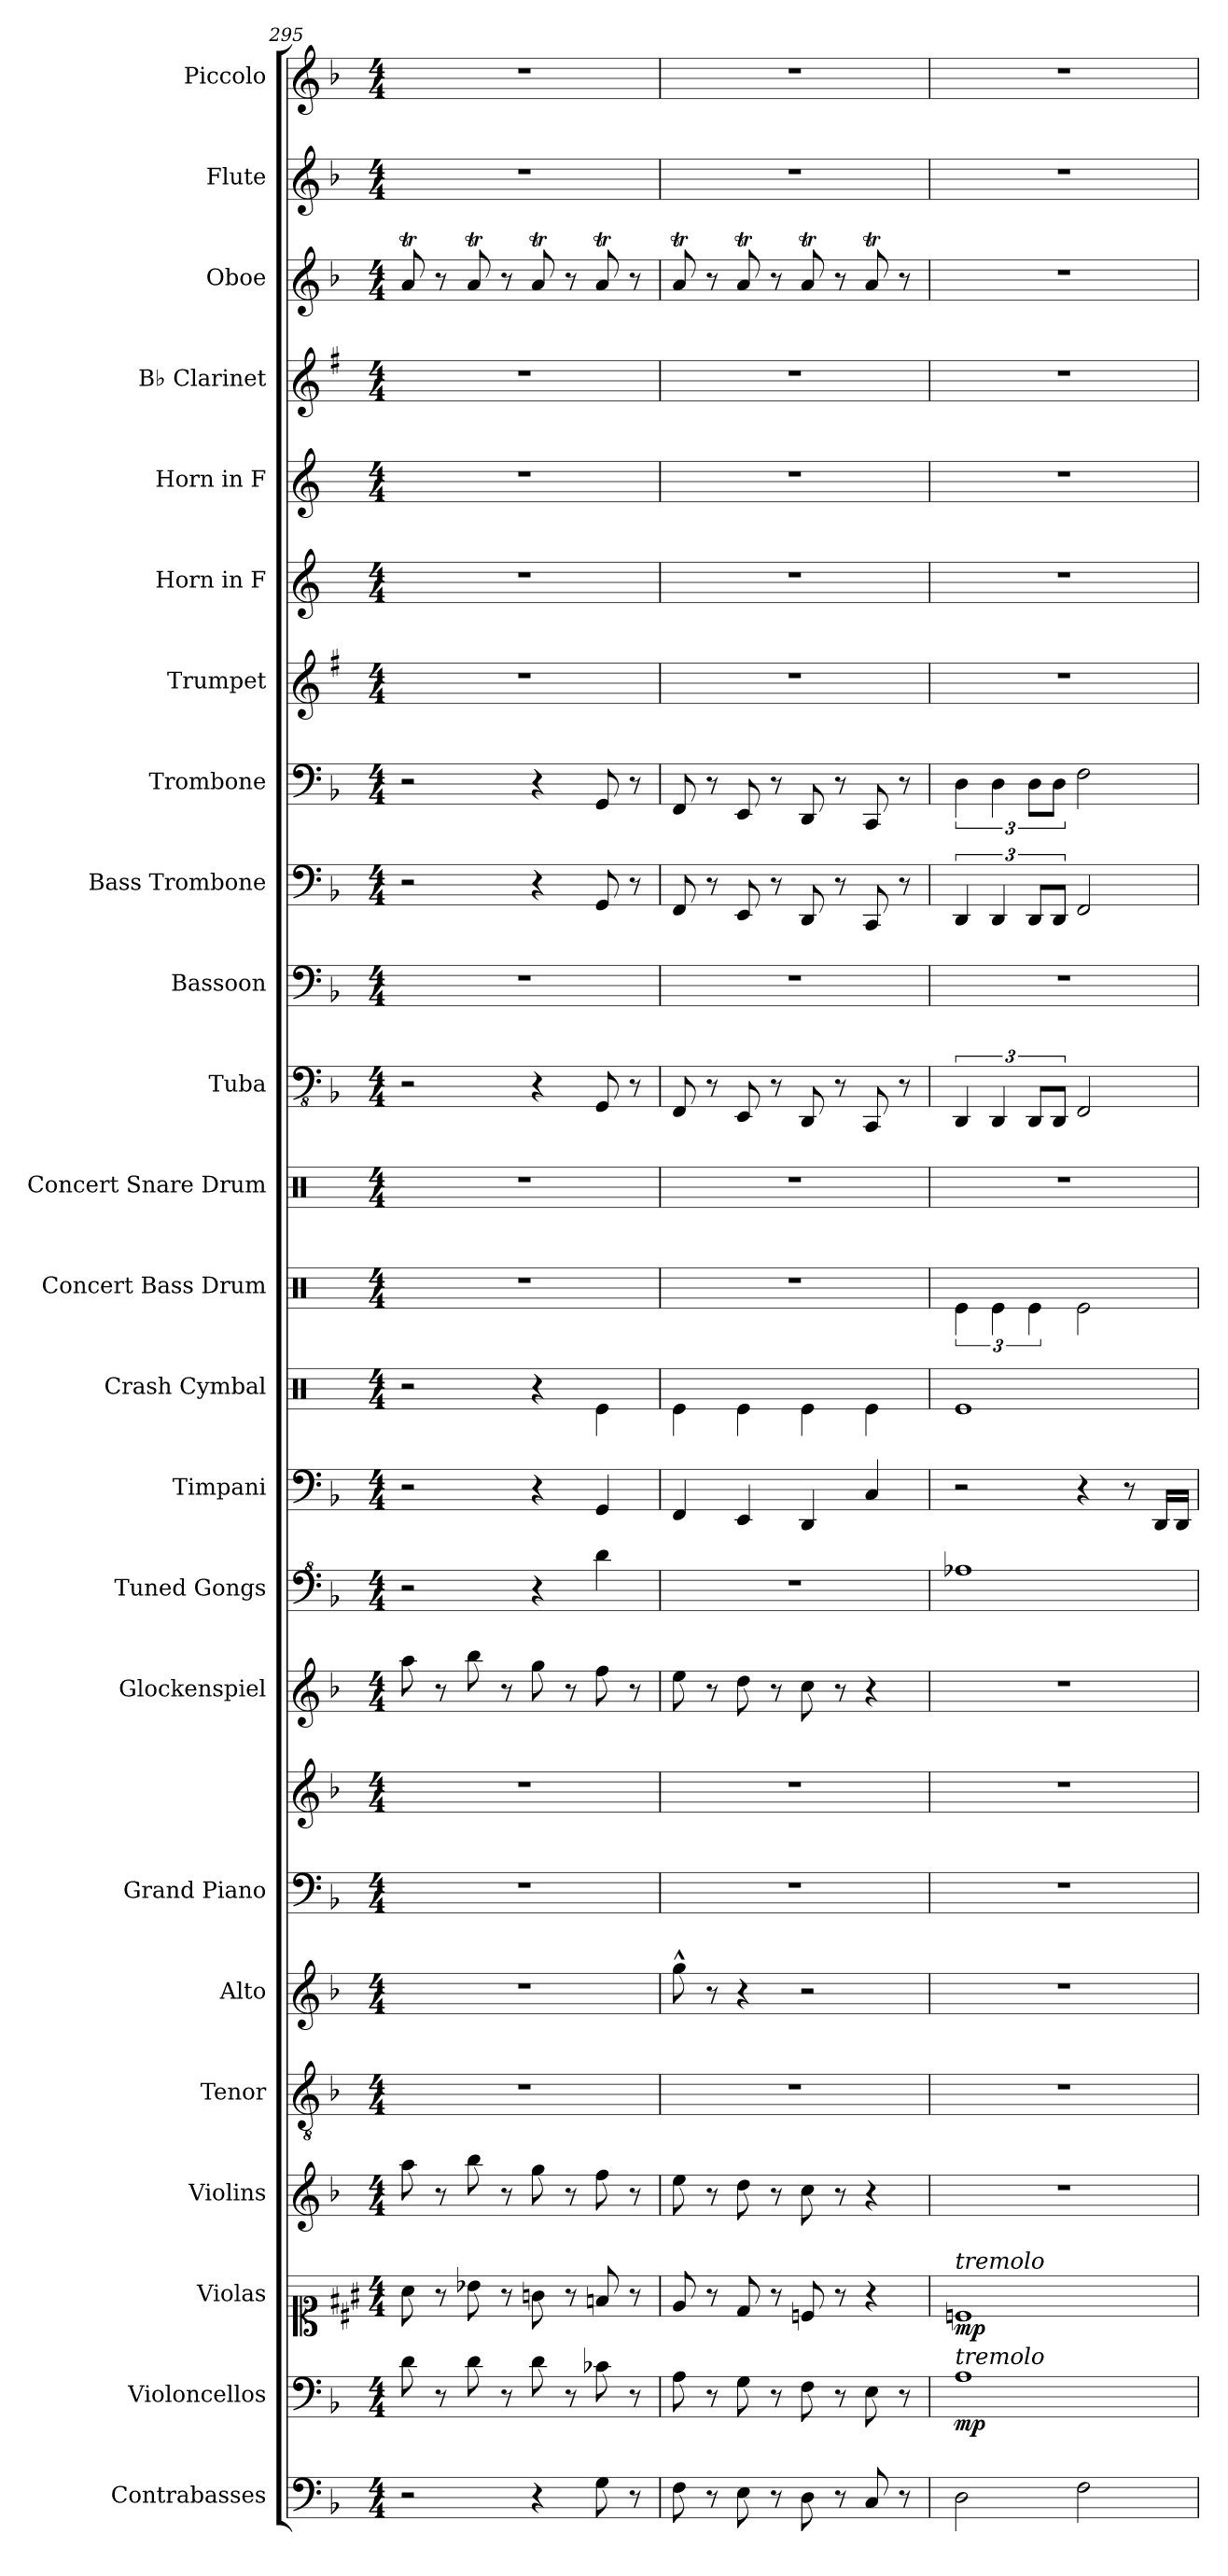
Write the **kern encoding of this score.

**kern	**kern	**dynam	**kern	**dynam	**kern	**kern	**kern	**kern	**kern	**kern	**kern	**kern	**kern	**kern	**kern	**kern	**kern	**kern	**kern	**kern	**kern	**kern	**kern	**kern	**kern	**kern
*part24	*part23	*part23	*part22	*part22	*part21	*part20	*part19	*part18	*part18	*part17	*part16	*part15	*part14	*part13	*part12	*part11	*part10	*part9	*part8	*part7	*part6	*part5	*part4	*part3	*part2	*part1
*staff25	*staff24	*staff24	*staff23	*staff23	*staff22	*staff21	*staff20	*staff19	*staff18	*staff17	*staff16	*staff15	*staff14	*staff13	*staff12	*staff11	*staff10	*staff9	*staff8	*staff7	*staff6	*staff5	*staff4	*staff3	*staff2	*staff1
*I"Contrabasses	*I"Violoncellos	*	*I"Violas	*	*I"Violins	*I"Tenor	*I"Alto	*I"Grand Piano	*	*I"Glockenspiel	*I"Tuned Gongs	*I"Timpani	*I"Crash Cymbal	*I"Concert Bass Drum	*I"Concert Snare Drum	*I"Tuba	*I"Bassoon	*I"Bass Trombone	*I"Trombone	*I"Trumpet	*I"Horn in F	*I"Horn in F	*I"B♭ Clarinet	*I"Oboe	*I"Flute	*I"Piccolo
*I'Cbs.	*I'Vcs.	*	*I'Vlas.	*	*I'Vlns.	*I'T.	*I'A.	*I'Pno.	*	*I'Glock.	*I'Td. Gon.	*I'Timp.	*I'Cr. Cym.	*I'Con. BD	*I'Con. Sn.	*I'Tba.	*I'Bsn.	*I'B. Tbn.	*I'Tbn.	*I'Tpt.	*	*	*I'B♭ Cl.	*I'Ob.	*I'Fl.	*I'Picc.
*clefF4	*clefF4	*	*clefC1	*	*clefG2	*clefGv2	*clefG2	*clefF4	*clefG2	*clefG2	*clefF^4	*clefF4	*clefX	*clefX	*clefX	*clefFv4	*clefF4	*clefF4	*clefF4	*clefG2	*clefG2	*clefG2	*clefG2	*clefG2	*clefG2	*clefG2
*ITrd7c12	*	*	*	*	*	*	*	*	*	*ITrd-14c-24	*	*	*	*	*	*	*	*	*	*ITrd1c2	*ITrd4c7	*ITrd4c7	*ITrd1c2	*	*	*ITrd-7c-12
*k[b-]	*k[b-]	*	*k[f#c#g#]	*	*k[b-]	*k[b-]	*k[b-]	*k[b-]	*k[b-]	*k[b-]	*k[b-]	*k[b-]	*k[]	*k[]	*k[]	*k[b-]	*k[b-]	*k[b-]	*k[b-]	*k[b-]	*k[b-]	*k[b-]	*k[b-]	*k[b-]	*k[b-]	*k[b-]
*M4/4	*M4/4	*	*M4/4	*	*M4/4	*M4/4	*M4/4	*M4/4	*M4/4	*M4/4	*M4/4	*M4/4	*M4/4	*M4/4	*M4/4	*M4/4	*M4/4	*M4/4	*M4/4	*M4/4	*M4/4	*M4/4	*M4/4	*M4/4	*M4/4	*M4/4
=295	=295	=295	=295	=295	=295	=295	=295	=295	=295	=295	=295	=295	=295	=295	=295	=295	=295	=295	=295	=295	=295	=295	=295	=295	=295	=295
2r	8d\	.	8a\	.	8aa\	1r	1r	1r	1r	8aaaa\	2r	2r	2r	1r	1r	2r	1r	2r	2r	1r	1r	1r	1r	8at/	1r	1r
.	8r	.	8r	.	8r	.	.	.	.	8r	.	.	.	.	.	.	.	.	.	.	.	.	.	8r	.	.
.	8d\	.	8b-X\	.	8bb-\	.	.	.	.	8bbbb-\	.	.	.	.	.	.	.	.	.	.	.	.	.	8at/	.	.
.	8r	.	8r	.	8r	.	.	.	.	8r	.	.	.	.	.	.	.	.	.	.	.	.	.	8r	.	.
4r	8d\	.	8gn\	.	8gg\	.	.	.	.	8gggg\	4r	4r	4r	.	.	4r	.	4r	4r	.	.	.	.	8at/	.	.
.	8r	.	8r	.	8r	.	.	.	.	8r	.	.	.	.	.	.	.	.	.	.	.	.	.	8r	.	.
8GG\	8c-X\	.	8fn/	.	8ff\	.	.	.	.	8ffff\	4dd\	4GG/	4Re\	.	.	8GGG/	.	8GG/	8GG/	.	.	.	.	8at/	.	.
8r	8r	.	8r	.	8r	.	.	.	.	8r	.	.	.	.	.	8r	.	8r	8r	.	.	.	.	8r	.	.
=296	=296	=296	=296	=296	=296	=296	=296	=296	=296	=296	=296	=296	=296	=296	=296	=296	=296	=296	=296	=296	=296	=296	=296	=296	=296	=296
8FF\	8A\	.	8e/	.	8ee\	1r	8gg^^\	1r	1r	8eeee\	1r	4FF/	4Re\	1r	1r	8FFF/	1r	8FF/	8FF/	1r	1r	1r	1r	8at/	1r	1r
8r	8r	.	8r	.	8r	.	8r	.	.	8r	.	.	.	.	.	8r	.	8r	8r	.	.	.	.	8r	.	.
8EE\	8G\	.	8d/	.	8dd\	.	4r	.	.	8dddd\	.	4EE/	4Re\	.	.	8EEE/	.	8EE/	8EE/	.	.	.	.	8at/	.	.
8r	8r	.	8r	.	8r	.	.	.	.	8r	.	.	.	.	.	8r	.	8r	8r	.	.	.	.	8r	.	.
8DD\	8F\	.	8cn/	.	8cc\	.	2r	.	.	8cccc\	.	4DD/	4Re\	.	.	8DDD/	.	8DD/	8DD/	.	.	.	.	8at/	.	.
8r	8r	.	8r	.	8r	.	.	.	.	8r	.	.	.	.	.	8r	.	8r	8r	.	.	.	.	8r	.	.
8CC/	8E\	.	4r	.	4r	.	.	.	.	4r	.	4C/	4Re\	.	.	8CCC/	.	8CC/	8CC/	.	.	.	.	8at/	.	.
8r	8r	.	.	.	.	.	.	.	.	.	.	.	.	.	.	8r	.	8r	8r	.	.	.	.	8r	.	.
=297	=297	=297	=297	=297	=297	=297	=297	=297	=297	=297	=297	=297	=297	=297	=297	=297	=297	=297	=297	=297	=297	=297	=297	=297	=297	=297
!	!	!	!LO:TX:a:i:t=tremolo	!	!	!	!	!	!	!	!	!	!	!	!	!	!	!	!	!	!	!	!	!	!	!
!	!LO:TX:a:i:t=tremolo	!	!	!	!	!	!	!	!	!	!	!	!	!	!	!	!	!	!	!	!	!	!	!	!	!
!	!	!LO:DY:b	!	!LO:DY:b	!	!	!	!	!	!	!	!	!	!	!	!	!	!	!	!	!	!	!	!	!	!
2DD\	1A	mp	1cn	mp	1r	1r	1r	1r	1r	1r	1a-X	2r	1Re	6Re\	1r	6DDD/	1r	6DD/	6D\	1r	1r	1r	1r	1r	1r	1r
.	.	.	.	.	.	.	.	.	.	.	.	.	.	6Re\	.	6DDD/	.	6DD/	6D\	.	.	.	.	.	.	.
.	.	.	.	.	.	.	.	.	.	.	.	.	.	6Re\	.	12DDD/L	.	12DD/L	12D\L	.	.	.	.	.	.	.
.	.	.	.	.	.	.	.	.	.	.	.	.	.	.	.	12DDD/J	.	12DD/J	12D\J	.	.	.	.	.	.	.
2FF\	.	.	.	.	.	.	.	.	.	.	.	4r	.	2Re\	.	2FFF/	.	2FF/	2F\	.	.	.	.	.	.	.
.	.	.	.	.	.	.	.	.	.	.	.	8r	.	.	.	.	.	.	.	.	.	.	.	.	.	.
.	.	.	.	.	.	.	.	.	.	.	.	16DD/LL	.	.	.	.	.	.	.	.	.	.	.	.	.	.
.	.	.	.	.	.	.	.	.	.	.	.	16DD/JJ	.	.	.	.	.	.	.	.	.	.	.	.	.	.
=	=	=	=	=	=	=	=	=	=	=	=	=	=	=	=	=	=	=	=	=	=	=	=	=	=	=
*-	*-	*-	*-	*-	*-	*-	*-	*-	*-	*-	*-	*-	*-	*-	*-	*-	*-	*-	*-	*-	*-	*-	*-	*-	*-	*-
